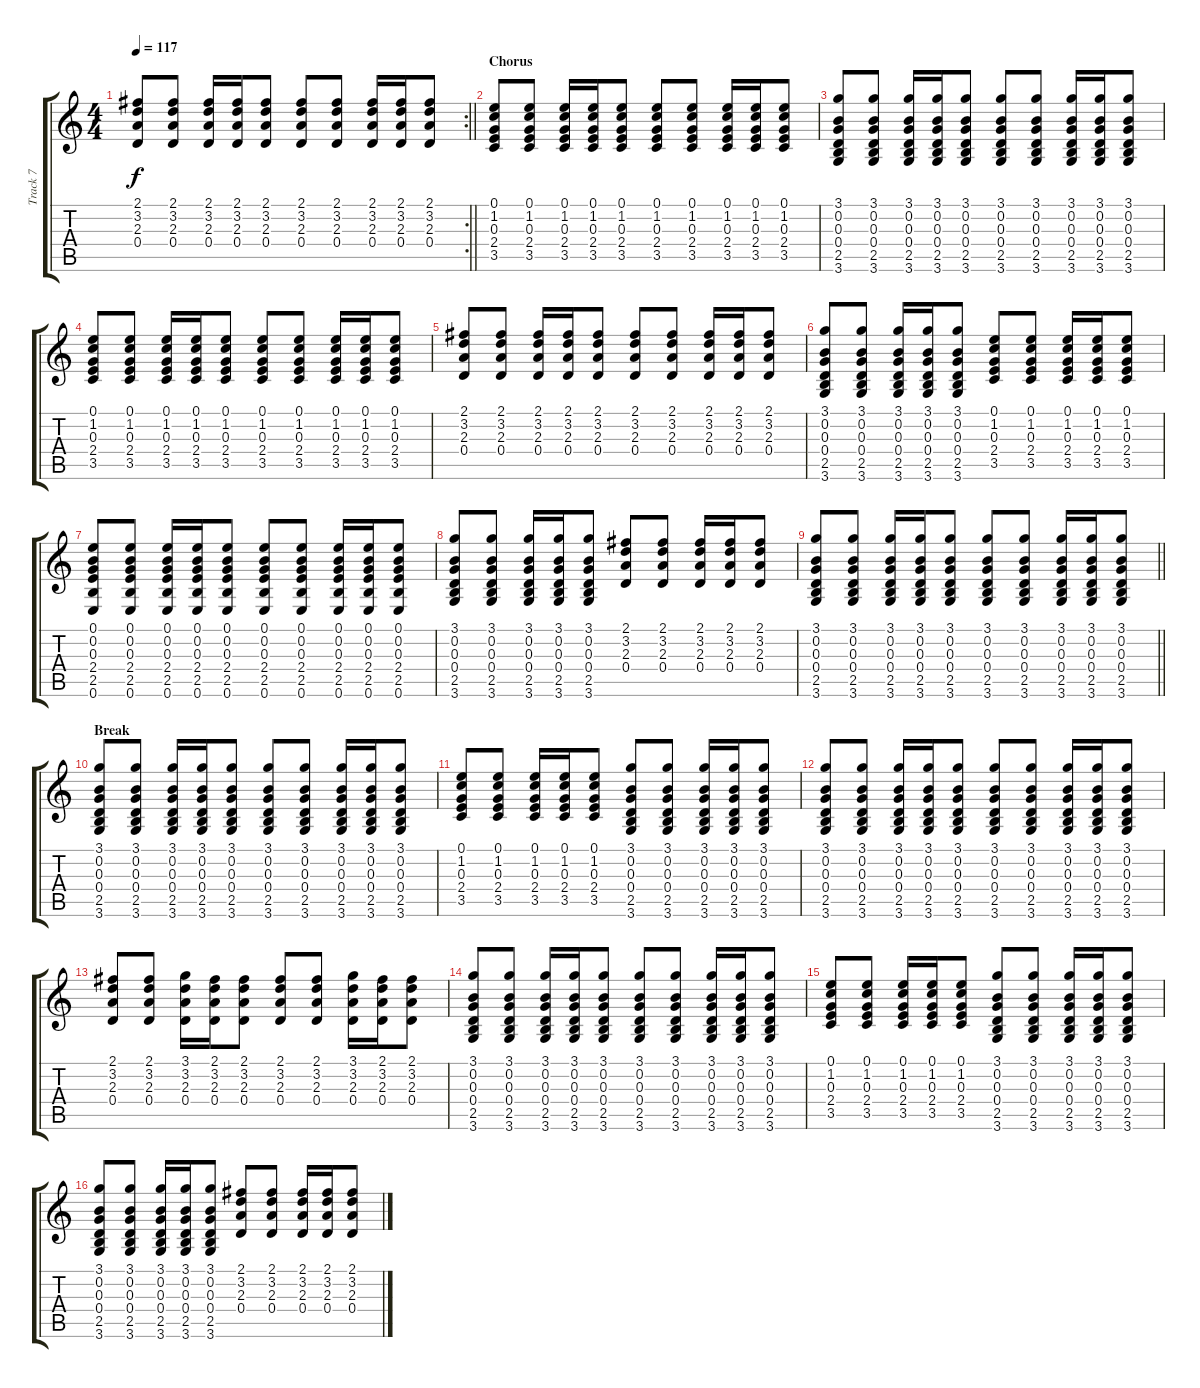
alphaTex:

\track ("Track 7" "Track 7") {instrument acousticguitarsteel}
\staff {score tabs}
\tuning (E4 B3 G3 D3 A2 E2) {hide}
\rc 2
\ts (4 4)
\tempo 117
\clef g2
\barLineRight lightlight
\ks c
(2.1 3.2 2.3 0.4).8{dy f} (2.1 3.2 2.3 0.4).8 (2.1 3.2 2.3 0.4).16 (2.1 3.2 2.3 0.4).16 (2.1 3.2 2.3 0.4).8 (2.1 3.2 2.3 0.4).8 (2.1 3.2 2.3 0.4).8 (2.1 3.2 2.3 0.4).16 (2.1 3.2 2.3 0.4).16 (2.1 3.2 2.3 0.4).8 |
\section ("" "Chorus")
(0.1 1.2 0.3 2.4 3.5).8 (0.1 1.2 0.3 2.4 3.5).8 (0.1 1.2 0.3 2.4 3.5).16 (0.1 1.2 0.3 2.4 3.5).16 (0.1 1.2 0.3 2.4 3.5).8 (0.1 1.2 0.3 2.4 3.5).8 (0.1 1.2 0.3 2.4 3.5).8 (0.1 1.2 0.3 2.4 3.5).16 (0.1 1.2 0.3 2.4 3.5).16 (0.1 1.2 0.3 2.4 3.5).8 |
(3.1 0.2 0.3 0.4 2.5 3.6).8 (3.1 0.2 0.3 0.4 2.5 3.6).8 (3.1 0.2 0.3 0.4 2.5 3.6).16 (3.1 0.2 0.3 0.4 2.5 3.6).16 (3.1 0.2 0.3 0.4 2.5 3.6).8 (3.1 0.2 0.3 0.4 2.5 3.6).8 (3.1 0.2 0.3 0.4 2.5 3.6).8 (3.1 0.2 0.3 0.4 2.5 3.6).16 (3.1 0.2 0.3 0.4 2.5 3.6).16 (3.1 0.2 0.3 0.4 2.5 3.6).8 |
(0.1 1.2 0.3 2.4 3.5).8 (0.1 1.2 0.3 2.4 3.5).8 (0.1 1.2 0.3 2.4 3.5).16 (0.1 1.2 0.3 2.4 3.5).16 (0.1 1.2 0.3 2.4 3.5).8 (0.1 1.2 0.3 2.4 3.5).8 (0.1 1.2 0.3 2.4 3.5).8 (0.1 1.2 0.3 2.4 3.5).16 (0.1 1.2 0.3 2.4 3.5).16 (0.1 1.2 0.3 2.4 3.5).8 |
(2.1 3.2 2.3 0.4).8 (2.1 3.2 2.3 0.4).8 (2.1 3.2 2.3 0.4).16 (2.1 3.2 2.3 0.4).16 (2.1 3.2 2.3 0.4).8 (2.1 3.2 2.3 0.4).8 (2.1 3.2 2.3 0.4).8 (2.1 3.2 2.3 0.4).16 (2.1 3.2 2.3 0.4).16 (2.1 3.2 2.3 0.4).8 |
(3.1 0.2 0.3 0.4 2.5 3.6).8 (3.1 0.2 0.3 0.4 2.5 3.6).8 (3.1 0.2 0.3 0.4 2.5 3.6).16 (3.1 0.2 0.3 0.4 2.5 3.6).16 (3.1 0.2 0.3 0.4 2.5 3.6).8 (0.1 1.2 0.3 2.4 3.5).8 (0.1 1.2 0.3 2.4 3.5).8 (0.1 1.2 0.3 2.4 3.5).16 (0.1 1.2 0.3 2.4 3.5).16 (0.1 1.2 0.3 2.4 3.5).8 |
(0.1 0.2 0.3 2.4 2.5 0.6).8 (0.1 0.2 0.3 2.4 2.5 0.6).8 (0.1 0.2 0.3 2.4 2.5 0.6).16 (0.1 0.2 0.3 2.4 2.5 0.6).16 (0.1 0.2 0.3 2.4 2.5 0.6).8 (0.1 0.2 0.3 2.4 2.5 0.6).8 (0.1 0.2 0.3 2.4 2.5 0.6).8 (0.1 0.2 0.3 2.4 2.5 0.6).16 (0.1 0.2 0.3 2.4 2.5 0.6).16 (0.1 0.2 0.3 2.4 2.5 0.6).8 |
(3.1 0.2 0.3 0.4 2.5 3.6).8 (3.1 0.2 0.3 0.4 2.5 3.6).8 (3.1 0.2 0.3 0.4 2.5 3.6).16 (3.1 0.2 0.3 0.4 2.5 3.6).16 (3.1 0.2 0.3 0.4 2.5 3.6).8 (2.1 3.2 2.3 0.4).8 (2.1 3.2 2.3 0.4).8 (2.1 3.2 2.3 0.4).16 (2.1 3.2 2.3 0.4).16 (2.1 3.2 2.3 0.4).8 |
\barLineRight lightlight
(3.1 0.2 0.3 0.4 2.5 3.6).8 (3.1 0.2 0.3 0.4 2.5 3.6).8 (3.1 0.2 0.3 0.4 2.5 3.6).16 (3.1 0.2 0.3 0.4 2.5 3.6).16 (3.1 0.2 0.3 0.4 2.5 3.6).8 (3.1 0.2 0.3 0.4 2.5 3.6).8 (3.1 0.2 0.3 0.4 2.5 3.6).8 (3.1 0.2 0.3 0.4 2.5 3.6).16 (3.1 0.2 0.3 0.4 2.5 3.6).16 (3.1 0.2 0.3 0.4 2.5 3.6).8 |
\section ("" "Break")
(3.1 0.2 0.3 0.4 2.5 3.6).8 (3.1 0.2 0.3 0.4 2.5 3.6).8 (3.1 0.2 0.3 0.4 2.5 3.6).16 (3.1 0.2 0.3 0.4 2.5 3.6).16 (3.1 0.2 0.3 0.4 2.5 3.6).8 (3.1 0.2 0.3 0.4 2.5 3.6).8 (3.1 0.2 0.3 0.4 2.5 3.6).8 (3.1 0.2 0.3 0.4 2.5 3.6).16 (3.1 0.2 0.3 0.4 2.5 3.6).16 (3.1 0.2 0.3 0.4 2.5 3.6).8 |
(0.1 1.2 0.3 2.4 3.5).8 (0.1 1.2 0.3 2.4 3.5).8 (0.1 1.2 0.3 2.4 3.5).16 (0.1 1.2 0.3 2.4 3.5).16 (0.1 1.2 0.3 2.4 3.5).8 (3.1 0.2 0.3 0.4 2.5 3.6).8 (3.1 0.2 0.3 0.4 2.5 3.6).8 (3.1 0.2 0.3 0.4 2.5 3.6).16 (3.1 0.2 0.3 0.4 2.5 3.6).16 (3.1 0.2 0.3 0.4 2.5 3.6).8 |
(3.1 0.2 0.3 0.4 2.5 3.6).8 (3.1 0.2 0.3 0.4 2.5 3.6).8 (3.1 0.2 0.3 0.4 2.5 3.6).16 (3.1 0.2 0.3 0.4 2.5 3.6).16 (3.1 0.2 0.3 0.4 2.5 3.6).8 (3.1 0.2 0.3 0.4 2.5 3.6).8 (3.1 0.2 0.3 0.4 2.5 3.6).8 (3.1 0.2 0.3 0.4 2.5 3.6).16 (3.1 0.2 0.3 0.4 2.5 3.6).16 (3.1 0.2 0.3 0.4 2.5 3.6).8 |
(2.1 3.2 2.3 0.4).8 (2.1 3.2 2.3 0.4).8 (3.1 3.2 2.3 0.4).16 (2.1 3.2 2.3 0.4).16 (2.1 3.2 2.3 0.4).8 (2.1 3.2 2.3 0.4).8 (2.1 3.2 2.3 0.4).8 (3.1 3.2 2.3 0.4).16 (2.1 3.2 2.3 0.4).16 (2.1 3.2 2.3 0.4).8 |
(3.1 0.2 0.3 0.4 2.5 3.6).8 (3.1 0.2 0.3 0.4 2.5 3.6).8 (3.1 0.2 0.3 0.4 2.5 3.6).16 (3.1 0.2 0.3 0.4 2.5 3.6).16 (3.1 0.2 0.3 0.4 2.5 3.6).8 (3.1 0.2 0.3 0.4 2.5 3.6).8 (3.1 0.2 0.3 0.4 2.5 3.6).8 (3.1 0.2 0.3 0.4 2.5 3.6).16 (3.1 0.2 0.3 0.4 2.5 3.6).16 (3.1 0.2 0.3 0.4 2.5 3.6).8 |
(0.1 1.2 0.3 2.4 3.5).8 (0.1 1.2 0.3 2.4 3.5).8 (0.1 1.2 0.3 2.4 3.5).16 (0.1 1.2 0.3 2.4 3.5).16 (0.1 1.2 0.3 2.4 3.5).8 (3.1 0.2 0.3 0.4 2.5 3.6).8 (3.1 0.2 0.3 0.4 2.5 3.6).8 (3.1 0.2 0.3 0.4 2.5 3.6).16 (3.1 0.2 0.3 0.4 2.5 3.6).16 (3.1 0.2 0.3 0.4 2.5 3.6).8 |
(3.1 0.2 0.3 0.4 2.5 3.6).8 (3.1 0.2 0.3 0.4 2.5 3.6).8 (3.1 0.2 0.3 0.4 2.5 3.6).16 (3.1 0.2 0.3 0.4 2.5 3.6).16 (3.1 0.2 0.3 0.4 2.5 3.6).8 (2.1 3.2 2.3 0.4).8 (2.1 3.2 2.3 0.4).8 (2.1 3.2 2.3 0.4).16 (2.1 3.2 2.3 0.4).16 (2.1 3.2 2.3 0.4).8
